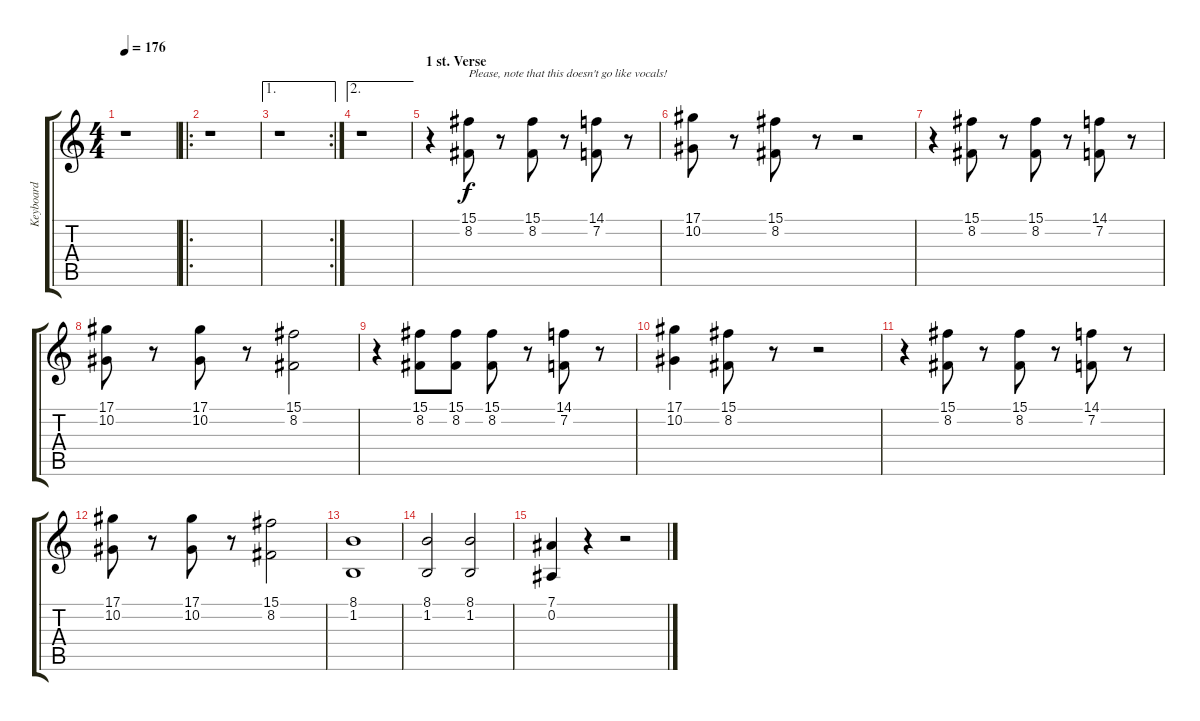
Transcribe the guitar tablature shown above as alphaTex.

\track ("Keyboard" "Keyboard") {instrument stringensemble1}
\staff {score tabs}
\tuning (Eb4 Bb3 Gb3 Db3 Ab2 Eb2) {hide}
\ts (4 4)
\tempo 176
\clef g2
\ks c
r.1{dy f instrument stringensemble1} |
\ro
r.1 |
\ae 1
\rc 2
r.1 |
\ae 2
r.1 |
\section ("" "1 st. Verse")
r.4 (15.1 8.2).8{txt "Please, note that this doesn't go like vocals!"} r.8 (15.1 8.2).8 r.8 (14.1 7.2).8 r.8 |
(17.1 10.2).8 r.8 (15.1 8.2).8 r.8 r.2 |
r.4 (15.1 8.2).8 r.8 (15.1 8.2).8 r.8 (14.1 7.2).8 r.8 |
(17.1 10.2).8 r.8 (17.1 10.2).8 r.8 (15.1 8.2).2 |
r.4 (15.1 8.2).8 (15.1 8.2).8 (15.1 8.2).8 r.8 (14.1 7.2).8 r.8 |
(17.1 10.2).4 (15.1 8.2).8 r.8 r.2 |
r.4 (15.1 8.2).8 r.8 (15.1 8.2).8 r.8 (14.1 7.2).8 r.8 |
(17.1 10.2).8 r.8 (17.1 10.2).8 r.8 (15.1 8.2).2 |
(8.1 1.2).1 |
(8.1 1.2).2 (8.1 1.2).2 |
(7.1 0.2).4 r.4 r.2
